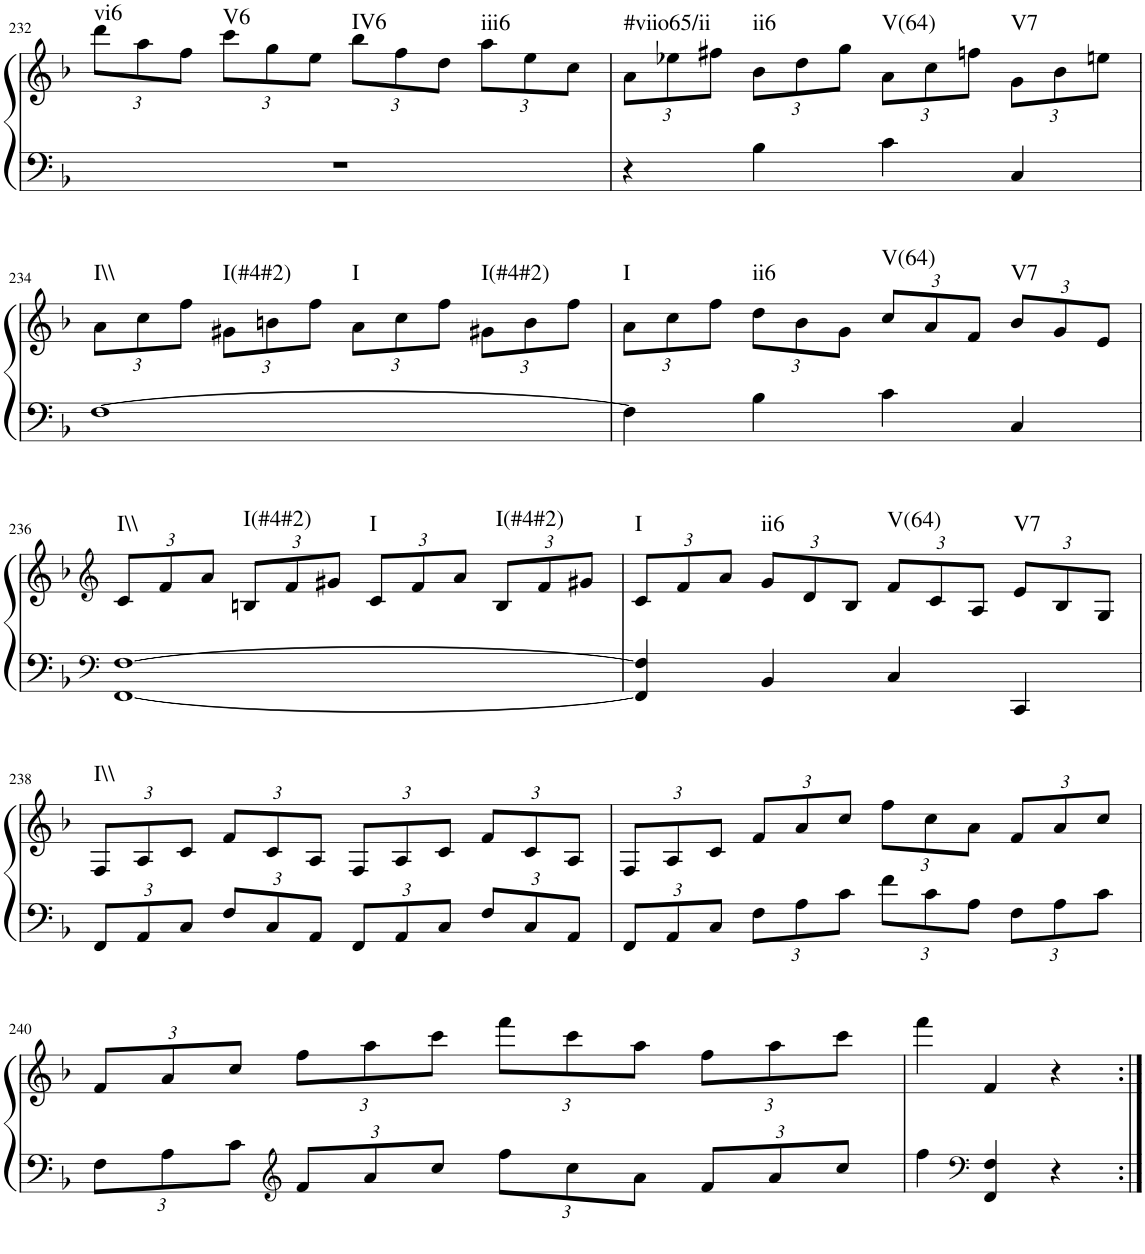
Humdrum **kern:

**kern	**kern	**harte
*part1	*part1	*part1
*staff2	*staff1	*
*I"unbenannt2	*	*
!!LO:PB:g=z
*clefF4	*clefG2	*
*k[b-]	*k[b-]	*
*M2/2	*M2/2	*
*	*Xbrackettup	*
=232	=232	=232
!	!	!LO:H:kt=vi6
1r	12ddd\L	N
.	12aa\	.
.	12ff\J	.
!	!	!LO:H:kt=V6
.	12ccc\L	N
.	12gg\	.
.	12ee\J	.
!	!	!LO:H:kt=IV6
.	12bb-\L	N
.	12ff\	.
.	12dd\J	.
!	!	!LO:H:kt=iii6
.	12aa\L	N
.	12ee\	.
.	12cc\J	.
=233	=233	=233
!	!	!LO:H:kt=#viio65/ii
4r	12a\L	N
.	12ee-X\	.
.	12ff#X\J	.
!	!	!LO:H:kt=ii6
4B-\	12b-\L	N
.	12dd\	.
.	12gg\J	.
!	!	!LO:H:kt=V(64)
4c\	12a\L	N
.	12cc\	.
.	12ffn\J	.
!	!	!LO:H:kt=V7
4C/	12g\L	N
.	12b-\	.
.	12een\J	.
!!LO:LB:g=z
=234	=234	=234
!	!	!LO:H:kt=I\\
[1F	12a\L	N
.	12cc\	.
.	12ff\J	.
!	!	!LO:H:kt=I(#4#2)
.	12g#X\L	N
.	12bn\	.
.	12ff\J	.
!	!	!LO:H:kt=I
.	12a\L	N
.	12cc\	.
.	12ff\J	.
!	!	!LO:H:kt=I(#4#2)
.	12g#X\L	N
.	12b\	.
.	12ff\J	.
=235	=235	=235
!	!	!LO:H:kt=I
4F\]	12a\L	N
.	12cc\	.
.	12ff\J	.
!	!	!LO:H:kt=ii6
4B-\	12dd\L	N
.	12b-\	.
.	12g\J	.
!	!	!LO:H:kt=V(64)
4c\	12cc/L	N
.	12a/	.
.	12f/J	.
!	!	!LO:H:kt=V7
4C/	12b-/L	N
.	12g/	.
.	12e/J	.
!!LO:LB:g=z
=236	=236	=236
*clefF4	*clefG2	*
!	!	!LO:H:kt=I\\
[1FF [1F	12c/L	N
.	12f/	.
.	12a/J	.
!	!	!LO:H:kt=I(#4#2)
.	12Bn/L	N
.	12f/	.
.	12g#X/J	.
!	!	!LO:H:kt=I
.	12c/L	N
.	12f/	.
.	12a/J	.
!	!	!LO:H:kt=I(#4#2)
.	12B/L	N
.	12f/	.
.	12g#X/J	.
=237	=237	=237
!	!	!LO:H:kt=I
4FF/] 4F/]	12c/L	N
.	12f/	.
.	12a/J	.
!	!	!LO:H:kt=ii6
4BB-/	12g/L	N
.	12d/	.
.	12B-/J	.
!	!	!LO:H:kt=V(64)
4C/	12f/L	N
.	12c/	.
.	12A/J	.
!	!	!LO:H:kt=V7
4CC/	12e/L	N
.	12B-/	.
.	12G/J	.
!!LO:LB:g=z
=238	=238	=238
*Xbrackettup	*	*
!	!	!LO:H:kt=I\\
12FF/L	12F/L	N
12AA/	12A/	.
12C/J	12c/J	.
12F/L	12f/L	.
12C/	12c/	.
12AA/J	12A/J	.
12FF/L	12F/L	.
12AA/	12A/	.
12C/J	12c/J	.
12F/L	12f/L	.
12C/	12c/	.
12AA/J	12A/J	.
=239	=239	=239
12FF/L	12F/L	.
12AA/	12A/	.
12C/J	12c/J	.
12F\L	12f/L	.
12A\	12a/	.
12c\J	12cc/J	.
12f\L	12ff\L	.
12c\	12cc\	.
12A\J	12a\J	.
12F\L	12f/L	.
12A\	12a/	.
12c\J	12cc/J	.
!!LO:LB:g=z
=240	=240	=240
12F\L	12f/L	.
12A\	12a/	.
12c\J	12cc/J	.
*clefG2	*	*
12f/L	12ff\L	.
12a/	12aa\	.
12cc/J	12ccc\J	.
12ff\L	12fff\L	.
12cc\	12ccc\	.
12a\J	12aa\J	.
12f/L	12ff\L	.
12a/	12aa\	.
12cc/J	12ccc\J	.
=241	=241	=241
4ff\	4fff\	.
*clefF4	*	*
4FF/ 4F/	4f/	.
4r	4r	.
=:|!	=:|!	=:|!
*-	*-	*-
